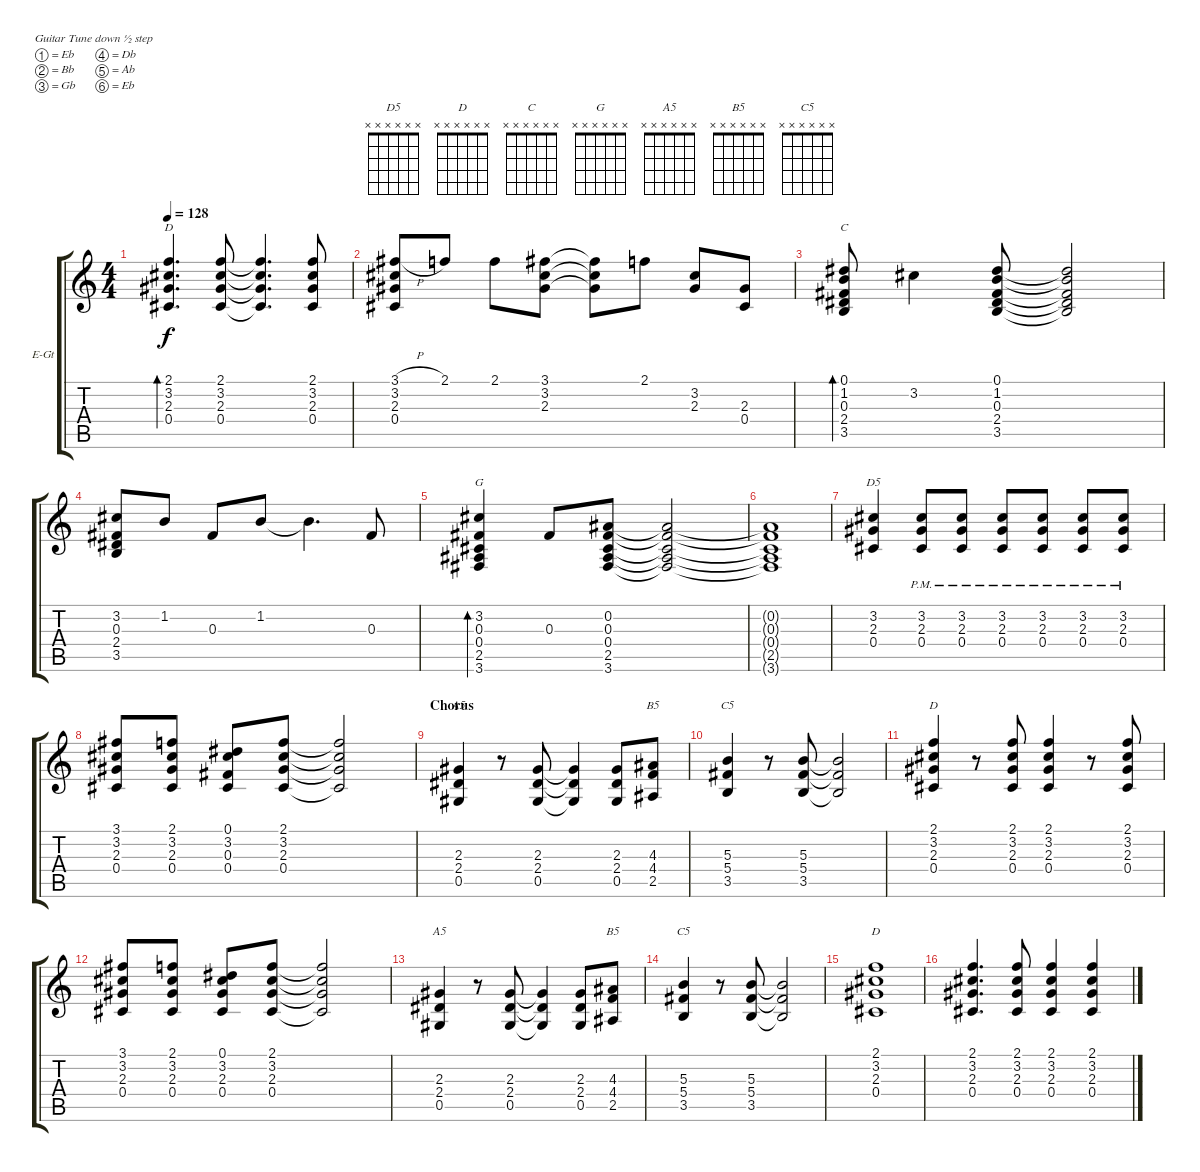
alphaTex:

\bracketExtendMode groupsimilarinstruments
\firstSystemTrackNameOrientation horizontal
\otherSystemsTrackNameOrientation horizontal
\track ("Guitar 2 (Izzy)" "E-Gt") {instrument distortionguitar}
\staff {score tabs}
\tuning (Eb4 Bb3 Gb3 Db3 Ab2 Eb2)
\chord ("D5" x x x x x x)
\chord ("D" x x x x x x)
\chord ("C" x x x x x x)
\chord ("G" x x x x x x)
\chord ("A5" x x x x x x)
\chord ("B5" x x x x x x)
\chord ("C5" x x x x x x)
\ts (4 4)
\tempo 128
\clef g2
\ks c
(2.1 3.2 2.3 0.4).4{d bd 60 ch "D" dy f} (2.1 3.2 2.3 0.4).8 (2.1{t} 3.2{t} 2.3{t} 0.4{t}).4{d} (2.1 3.2 2.3 0.4).8 |
(3.1{h} 3.2 2.3 0.4).8 2.1.8 2.1.8 (3.1 3.2 2.3).8 (3.1{t} 3.2{t} 2.3{t}).8 2.1.8 (3.2 2.3).8 (2.3 0.4).8 |
(0.1 1.2 0.3 2.4 3.5).8{bd 60 ch "C"} 3.2.4 (0.1 1.2 0.3 2.4 3.5).8 (0.1{t} 1.2{t} 0.3{t} 2.4{t} 3.5{t}).2 |
(3.2 0.3 2.4 3.5).8 1.2.8 0.3.8 1.2.8 1.2{t}.4{d} 0.3.8 |
(3.2 0.3 0.4 2.5 3.6).4{bd 60 ch "G"} 0.3.8 (0.2 0.3 0.4 2.5 3.6).8 (0.2{t} 0.3{t} 0.4{t} 2.5{t} 3.6{t}).2 |
(0.2{t} 0.3{t} 0.4{t} 2.5{t} 3.6{t}).1 |
(3.2 2.3 0.4).4{ch "D5"} (3.2{pm} 2.3{pm} 0.4{pm}).8 (3.2{pm} 2.3{pm} 0.4{pm}).8 (3.2{pm} 2.3{pm} 0.4{pm}).8 (3.2{pm} 2.3{pm} 0.4{pm}).8 (3.2{pm} 2.3{pm} 0.4{pm}).8 (3.2{pm} 2.3{pm} 0.4{pm}).8 |
(3.1 3.2 2.3 0.4).8 (2.1 3.2 2.3 0.4).8 (0.1 3.2 0.3 0.4).8 (2.1 3.2 2.3 0.4).8 (2.1{t} 3.2{t} 2.3{t} 0.4{t}).2 |
\section ("" "Chorus")
(2.3 2.4 0.5).4{ch "A5"} r.8 (2.3 2.4 0.5).8 (2.3{t} 2.4{t} 0.5{t}).4 (2.3 2.4 0.5).8 (4.3 4.4 2.5).8{ch "B5"} |
(5.3 5.4 3.5).4{ch "C5"} r.8 (5.3 5.4 3.5).8 (5.3{t} 5.4{t} 3.5{t}).2 |
(2.1 3.2 2.3 0.4).4{ch "D"} r.8 (2.1 3.2 2.3 0.4).8 (2.1 3.2 2.3 0.4).4 r.8 (2.1 3.2 2.3 0.4).8 |
(3.1 3.2 2.3 0.4).8 (2.1 3.2 2.3 0.4).8 (0.1 3.2 2.3 0.4).8 (2.1 3.2 2.3 0.4).8 (2.1{t} 3.2{t} 2.3{t} 0.4{t}).2 |
(2.3 2.4 0.5).4{ch "A5"} r.8 (2.3 2.4 0.5).8 (2.3{t} 2.4{t} 0.5{t}).4 (2.3 2.4 0.5).8 (4.3 4.4 2.5).8{ch "B5"} |
(5.3 5.4 3.5).4{ch "C5"} r.8 (5.3 5.4 3.5).8 (5.3{t} 5.4{t} 3.5{t}).2 |
(2.1 3.2 2.3 0.4).1{ch "D"} |
(2.1 3.2 2.3 0.4).4{d} (2.1 3.2 2.3 0.4).8 (2.1 3.2 2.3 0.4).4 (2.1 3.2 2.3 0.4).4
